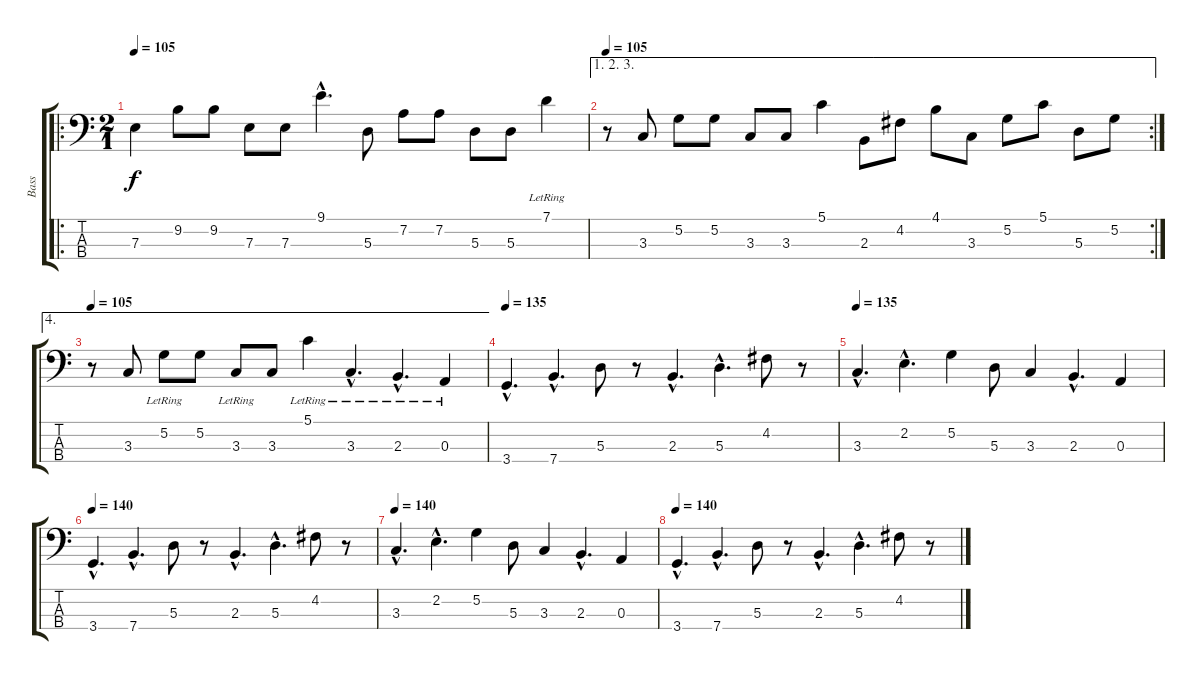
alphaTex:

\track ("Bass" "Bass") {instrument electricbasspick}
\staff {score tabs}
\tuning (G2 D2 A1 E1) {hide}
\ro
\ts (2 1)
\tempo 105
\clef f4
\ks c
7.3.4{dy f} 9.2.8 9.2.8 7.3.8 7.3.8 9.1{hac}.4{d} 5.3.8 7.2.8 7.2.8 5.3.8 5.3.8 7.1{lr}.4 |
\ae (1 2 3)
\rc 2
\tempo 105
r.8 3.3.8 5.2.8 5.2.8 3.3.8 3.3.8 5.1.4 2.3.8 4.2.8 4.1.8 3.3.8 5.2.8 5.1.8 5.3.8 5.2.8 |
\ae 4
\tempo 105
r.8 3.3.8 5.2{lr}.8 5.2.8 3.3{lr}.8 3.3.8 5.1{lr}.4 3.3{hac lr}.4{d} 2.3{hac lr}.4{d} 0.3{lr}.4 |
\tempo 135
3.4{hac}.4{d} 7.4{hac}.4{d} 5.3.8 r.8 2.3{hac}.4{d} 5.3{hac}.4{d} 4.2.8 r.8 |
\tempo 135
3.3{hac}.4{d} 2.2{hac}.4{d} 5.2.4 5.3.8 3.3.4 2.3{hac}.4{d} 0.3.4 |
\tempo 140
3.4{hac}.4{d} 7.4{hac}.4{d} 5.3.8 r.8 2.3{hac}.4{d} 5.3{hac}.4{d} 4.2.8 r.8 |
\tempo 140
3.3{hac}.4{d volume 8} 2.2{hac}.4{d} 5.2.4 5.3.8 3.3.4 2.3{hac}.4{d} 0.3.4 |
\tempo 140
3.4{hac}.4{d volume 0} 7.4{hac}.4{d} 5.3.8 r.8 2.3{hac}.4{d} 5.3{hac}.4{d} 4.2.8 r.8
